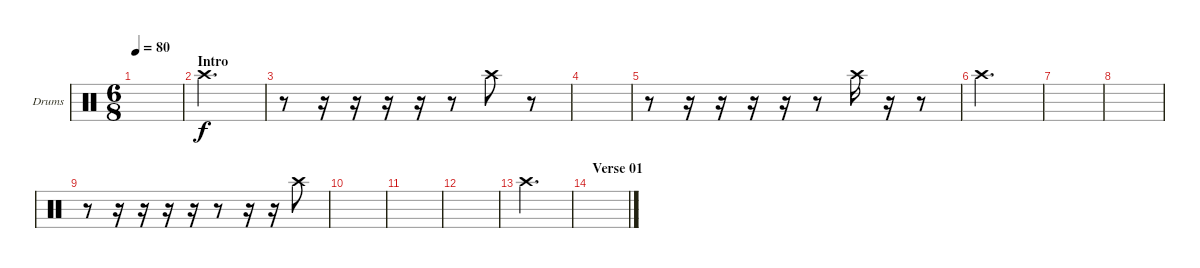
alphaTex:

\defaultSystemsLayout 4
\bracketExtendMode groupsimilarinstruments
\firstSystemTrackNameOrientation horizontal
\otherSystemsTrackNameOrientation horizontal
\track ("Left crash" "Drums") {instrument percussion}
\staff {score}
\articulation defaults
\ts (6 8)
\tempo 80
\clef neutral
\scale
0.474178
\ks c
|
\section ("" "Intro")
\scale
0.262911 "Crash high (hit)".2{d} |
\scale
0.262911 r.8 r.16 r.16 r.16 r.16 r.8 "Crash high (hit)".8 r.8 |
\scale
0.333333 |
\scale
0.333333 r.8 r.16 r.16 r.16 r.16 r.8 "Crash high (hit)".16 r.16 r.8 |
\scale
0.333333 "Crash high (hit)".2{d} |
\scale
0.333333 |
\scale
0.333333 |
\scale
0.333333 r.8 r.16 r.16 r.16 r.16 r.8 r.16 r.16 "Crash high (hit)".8 |
\scale
0.333333 |
\scale
0.333333 |
\scale
0.333333 |
\scale
0.333333 "Crash high (hit)".2{d} |
\section ("" "Verse 01")
\scale
0.333333 |
\scale
0.333333 |
\scale
0.333333
